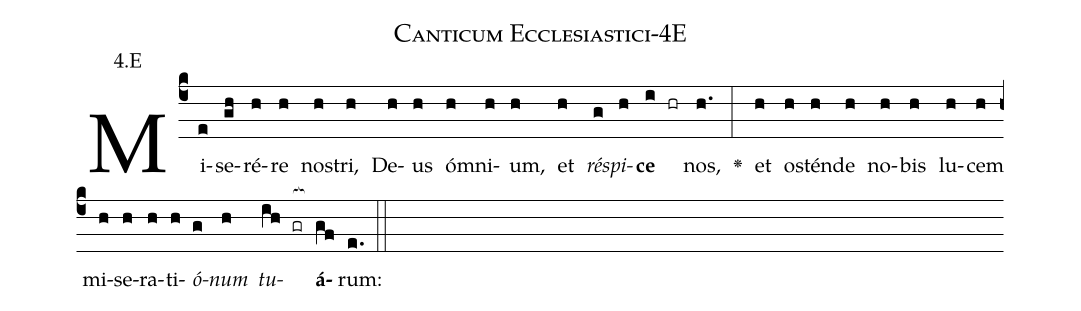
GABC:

name: Canticum Ecclesiastici-4E;
annotation: 4.E;
%%
(c4)Mi(e)se(gh)ré(h)re(h) no(h)stri,(h) De(h)us(h) óm(h)ni(h)um,(h) et(h) <i>ré</i>(g)<i>spi</i>(h)<b>ce</b>(i hr) nos,(h.) <v>\greheightstar</v>(:) et(h) o(h)stén(h)de(h) no(h)bis(h) lu(h)cem(h) mi(h)se(h)ra(h)ti(h)<i>ó</i>(g)<i>num</i>(h) <i>tu</i>(ih gr[ocb:1{])<b>á</b>(gf[ocb:0}])rum:(e.) (::)


%E(h) u(g) o(h) u(ih) a(gf) e.(e.) (::)
